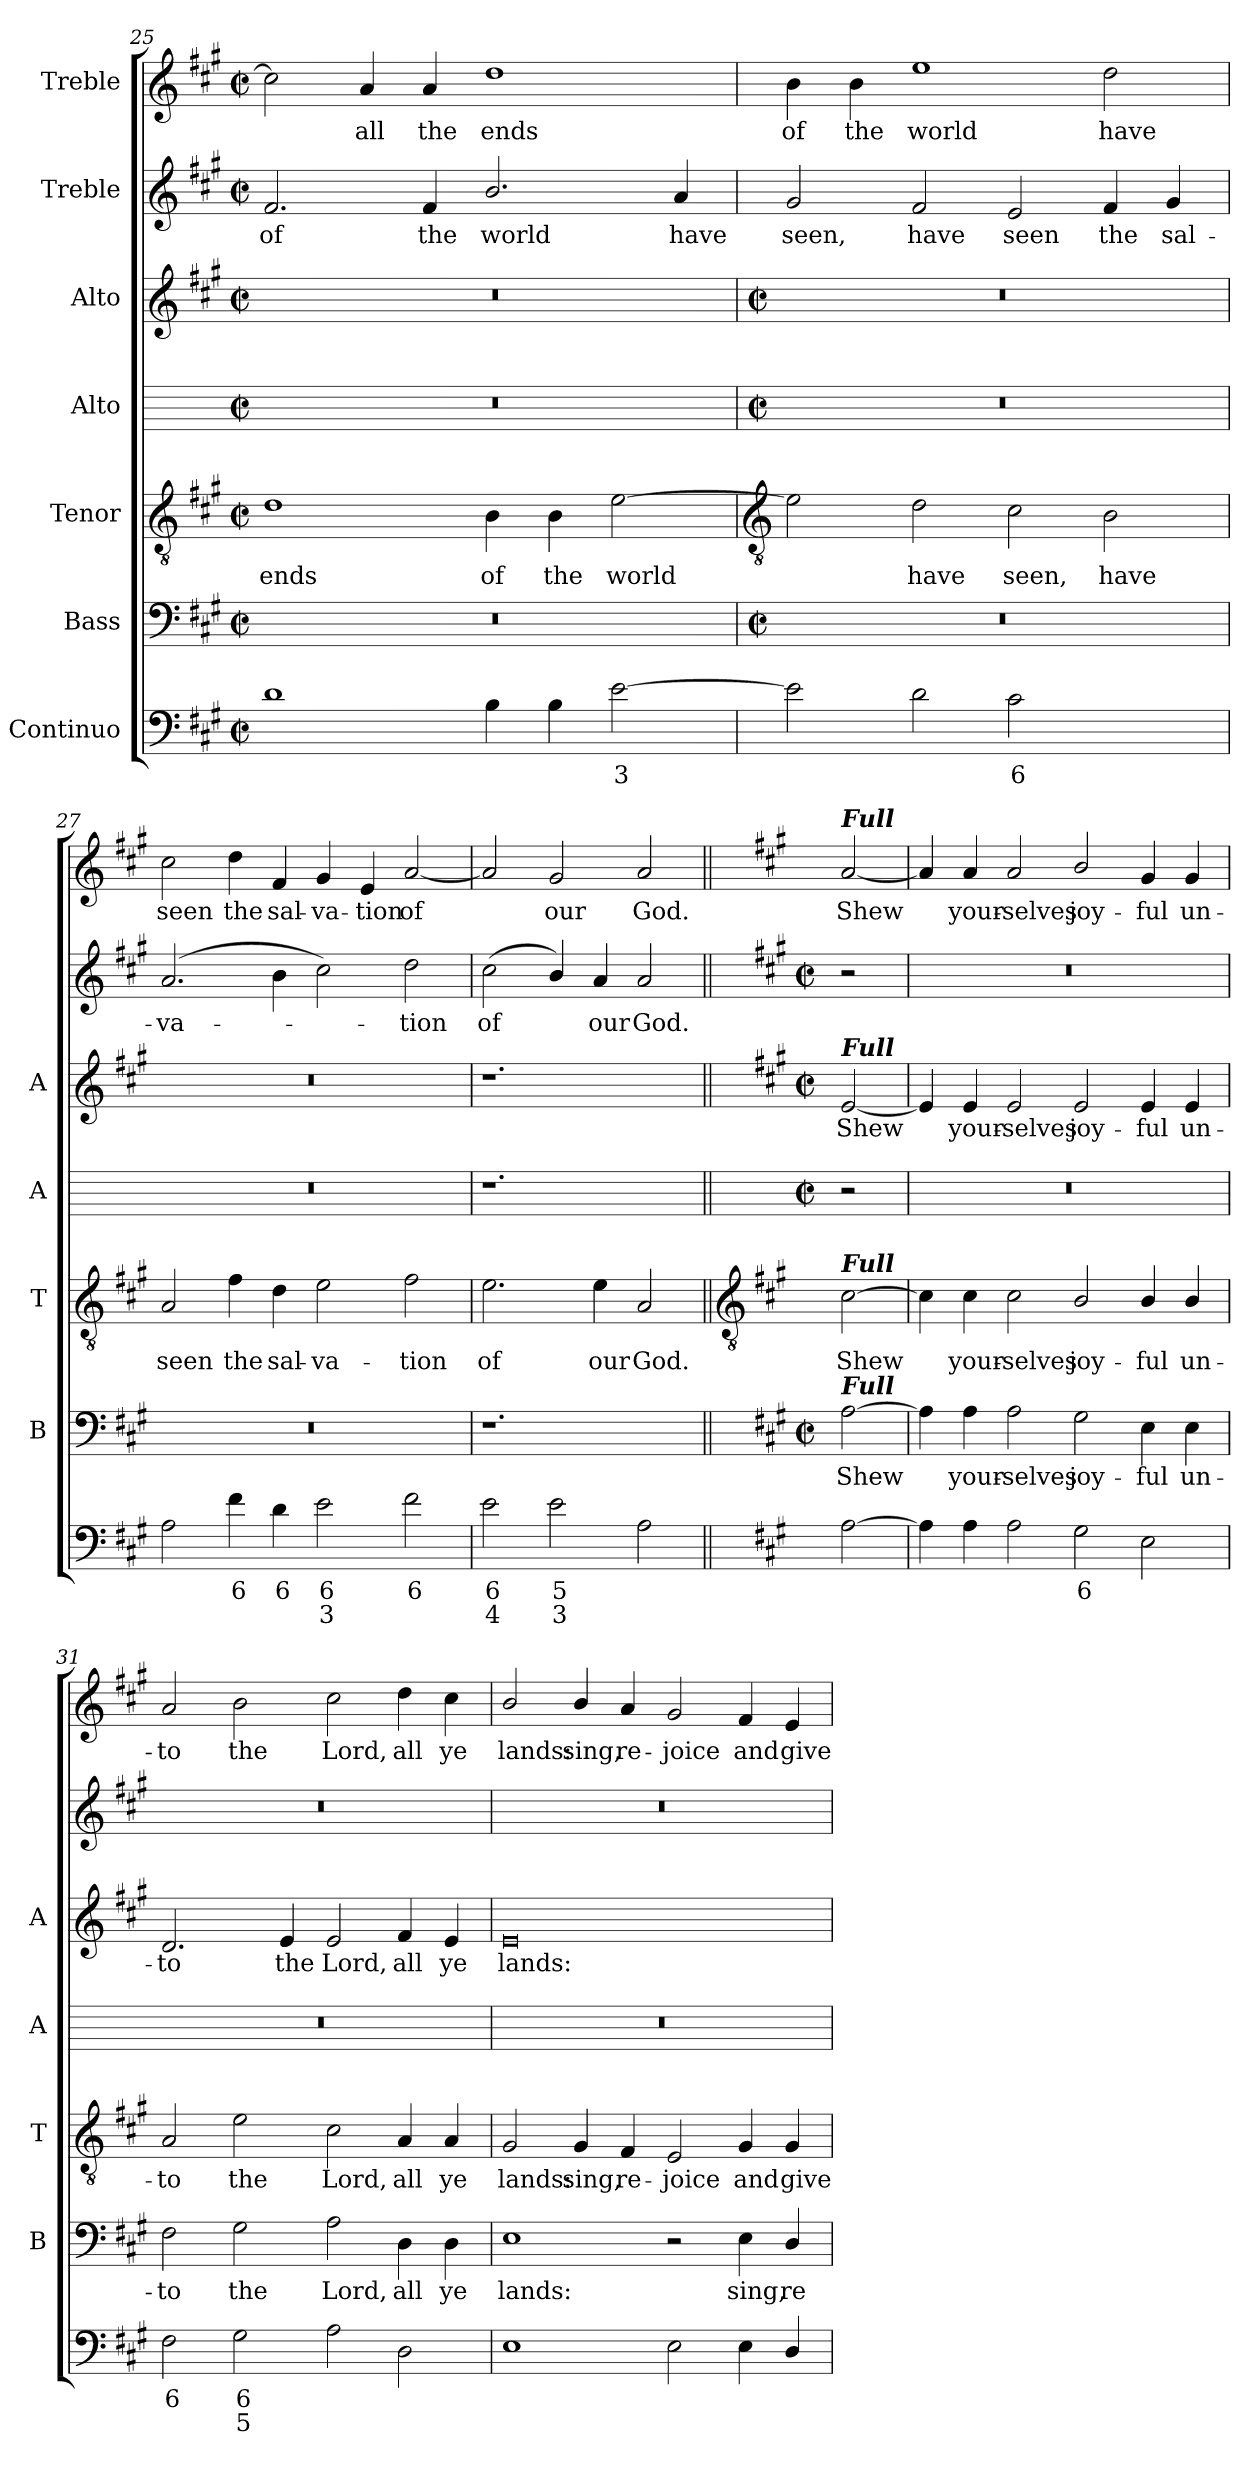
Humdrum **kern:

**kern	**text	**text	**kern	**text	**kern	**text	**kern	**kern	**text	**kern	**text	**kern	**text
*part7	*part7	*part7	*part6	*part6	*part5	*part5	*part4	*part3	*part3	*part2	*part2	*part1	*part1
*staff7	*staff7	*staff7	*staff6	*staff6	*staff5	*staff5	*staff4	*staff3	*staff3	*staff2	*staff2	*staff1	*staff1
*I"Continuo	*	*	*I"Bass	*	*I"Tenor	*	*I"Alto	*I"Alto	*	*I"Treble	*	*I"Treble	*
*	*	*	*I'B	*	*I'T	*	*I'A	*I'A	*	*	*	*	*
*clefF4	*	*	*clefF4	*	*clefGv2	*	*	*clefG2	*	*clefG2	*	*clefG2	*
*k[f#c#g#]	*	*	*k[f#c#g#]	*	*k[f#c#g#]	*	*	*k[f#c#g#]	*	*k[f#c#g#]	*	*k[f#c#g#]	*
*A:	*	*	*A:	*	*A:	*	*	*A:	*	*A:	*	*A:	*
*M4/2	*	*	*M4/2	*	*M4/2	*	*M4/2	*M4/2	*	*M4/2	*	*M4/2	*
*met(c|)	*	*	*met(c|)	*	*met(c|)	*	*met(c|)	*met(c|)	*	*met(c|)	*	*met(c|)	*
=25	=25	=25	=25	=25	=25	=25	=25	=25	=25	=25	=25	=25	=25
!	!	!	!	!	!	!LO:LY:b	!	!	!	!	!LO:LY:b	!	!
1d	.	.	0r	.	1d	ends	0r	0r	.	2.f#	of	2cc#]	.
!	!	!	!	!	!	!	!	!	!	!	!	!	!LO:LY:b
.	.	.	.	.	.	.	.	.	.	.	.	4a	all
!	!	!	!	!	!	!	!	!	!	!	!LO:LY:b	!	!LO:LY:b
.	.	.	.	.	.	.	.	.	.	4f#	the	4a	the
!	!	!	!	!	!	!LO:LY:b	!	!	!	!	!LO:LY:b	!	!LO:LY:b
4B	.	.	.	.	4B	of	.	.	.	2.b/	world	1dd	ends
!	!	!	!	!	!	!LO:LY:b	!	!	!	!	!	!	!
4B	.	.	.	.	4B	the	.	.	.	.	.	.	.
!	!LO:LY:b	!	!	!	!	!LO:LY:b	!	!	!	!	!	!	!
[2e	3	.	.	.	[2e	world	.	.	.	.	.	.	.
!	!	!	!	!	!	!	!	!	!	!	!LO:LY:b	!	!
.	.	.	.	.	.	.	.	.	.	4a	have	.	.
!!LO:LB:g=z
=26	=26	=26	=26	=26	=26	=26	=26	=26	=26	=26	=26	=26	=26
*	*	*	*	*	*clefGv2	*	*	*	*	*	*	*	*
*	*	*	*M4/2	*	*	*	*M4/2	*M4/2	*	*	*	*	*
*	*	*	*met(c|)	*	*	*	*met(c|)	*met(c|)	*	*	*	*	*
!	!	!	!	!	!	!	!	!	!	!	!LO:LY:b	!	!LO:LY:b
2e]	.	.	0r	.	2e]	.	0r	0r	.	2g#	seen,	4b	of
!	!	!	!	!	!	!	!	!	!	!	!	!	!LO:LY:b
.	.	.	.	.	.	.	.	.	.	.	.	4b	the
!	!	!	!	!	!	!LO:LY:b	!	!	!	!	!LO:LY:b	!	!LO:LY:b
2d	.	.	.	.	2d	have	.	.	.	2f#	have	1ee	world
!	!LO:LY:b	!	!	!	!	!LO:LY:b	!	!	!	!	!LO:LY:b	!	!
2c#	6	.	.	.	2c#	seen,	.	.	.	2e	seen	.	.
!	!LO:LY:b	!	!	!	!	!LO:LY:b	!	!	!	!	!LO:LY:b	!	!LO:LY:b
[4Byy	5	.	.	.	2B	have	.	.	.	4f#	the	2dd	have
!	!LO:LY:b	!	!	!	!	!	!	!	!	!	!LO:LY:b	!	!
4Byy]	6	.	.	.	.	.	.	.	.	4g#	sal-	.	.
=27	=27	=27	=27	=27	=27	=27	=27	=27	=27	=27	=27	=27	=27
!	!	!	!	!	!	!LO:LY:b	!	!	!	!	!LO:LY:b	!	!LO:LY:b
2A	.	.	0r	.	2A	seen	0r	0r	.	(>2.a	-va-	2cc#	seen
!	!LO:LY:b	!	!	!	!	!LO:LY:b	!	!	!	!	!	!	!LO:LY:b
4f#	6	.	.	.	4f#	the	.	.	.	.	.	4dd	the
!	!LO:LY:b	!	!	!	!	!LO:LY:b	!	!	!	!	!	!	!LO:LY:b
4d	6	.	.	.	4d	sal-	.	.	.	4b	.	4f#	sal-
!	!LO:LY:b	!LO:LY:b	!	!	!	!LO:LY:b	!	!	!	!	!	!	!LO:LY:b
2e	6	3	.	.	2e	-va-	.	.	.	2cc#)	.	4g#	-va-
!	!	!	!	!	!	!	!	!	!	!	!	!	!LO:LY:b
.	.	.	.	.	.	.	.	.	.	.	.	4e	-tion
!	!LO:LY:b	!	!	!	!	!LO:LY:b	!	!	!	!	!LO:LY:b	!	!LO:LY:b
2f#	6	.	.	.	2f#	-tion	.	.	.	2dd	tion	[2a	of
=28	=28	=28	=28	=28	=28	=28	=28	=28	=28	=28	=28	=28	=28
!	!LO:LY:b	!LO:LY:b	!	!	!	!LO:LY:b	!	!	!	!	!LO:LY:b	!	!
2e	6	4	1.r	.	2.e	of	1.r	1.r	.	(<2cc#	of	2a]	.
!	!LO:LY:b	!LO:LY:b	!	!	!	!	!	!	!	!	!	!	!LO:LY:b
2e	5	3	.	.	.	.	.	.	.	4b/)	.	2g#	our
!	!	!	!	!	!	!LO:LY:b	!	!	!	!	!LO:LY:b	!	!
.	.	.	.	.	4e	our	.	.	.	4a	our	.	.
!	!	!	!	!	!	!LO:LY:b	!	!	!	!	!LO:LY:b	!	!LO:LY:b
2A	.	.	.	.	2A	God.	.	.	.	2a	God.	2a	God.
!!LO:LB:g=z
=29||	=29||	=29||	=29||	=29||	=29||	=29||	=29||	=29||	=29||	=29||	=29||	=29||	=29||
*	*	*	*	*	*clefGv2	*	*	*	*	*	*	*	*
*	*	*	*k[f#c#g#]	*	*	*	*	*k[f#c#g#]	*	*	*	*	*
*	*	*	*A:	*	*	*	*	*A:	*	*	*	*	*
*	*	*	*M4/2	*	*	*	*M4/2	*M4/2	*	*M4/2	*	*	*
*	*	*	*met(c|)	*	*	*	*met(c|)	*met(c|)	*	*met(c|)	*	*	*
!	!	!	!	!	!	!	!	!	!	!	!	!LO:TX:a:Bi:t=Full	!
!	!	!	!	!	!	!	!	!LO:TX:a:Bi:t=Full	!	!	!	!	!
!	!	!	!	!	!LO:TX:a:Bi:t=Full	!	!	!	!	!	!	!	!
!	!	!	!LO:TX:a:Bi:t=Full	!	!	!	!	!	!	!	!	!	!
!	!	!	!	!LO:LY:b	!	!LO:LY:b	!	!	!LO:LY:b	!	!	!	!LO:LY:b
[2A	.	.	[2A	Shew	[2c#	Shew	2r	[2e	Shew	2r	.	[2a	Shew
=30	=30	=30	=30	=30	=30	=30	=30	=30	=30	=30	=30	=30	=30
4A]	.	.	4A]	.	4c#]	.	0r	4e]	.	0r	.	4a]	.
!	!	!	!	!LO:LY:b	!	!LO:LY:b	!	!	!LO:LY:b	!	!	!	!LO:LY:b
4A	.	.	4A	your-	4c#	your-	.	4e	your-	.	.	4a	your-
!	!	!	!	!LO:LY:b	!	!LO:LY:b	!	!	!LO:LY:b	!	!	!	!LO:LY:b
2A	.	.	2A	-selves	2c#	-selves	.	2e	-selves	.	.	2a	-selves
!	!LO:LY:b	!	!	!LO:LY:b	!	!LO:LY:b	!	!	!LO:LY:b	!	!	!	!LO:LY:b
2G#	6	.	2G#	joy-	2B/	joy-	.	2e	joy-	.	.	2b/	joy-
!	!	!	!	!LO:LY:b	!	!LO:LY:b	!	!	!LO:LY:b	!	!	!	!LO:LY:b
2E	.	.	4E	-ful	4B/	-ful	.	4e	-ful	.	.	4g#	-ful
!	!	!	!	!LO:LY:b	!	!LO:LY:b	!	!	!LO:LY:b	!	!	!	!LO:LY:b
.	.	.	4E	un-	4B/	un-	.	4e	un-	.	.	4g#	un-
=31	=31	=31	=31	=31	=31	=31	=31	=31	=31	=31	=31	=31	=31
!	!LO:LY:b	!	!	!LO:LY:b	!	!LO:LY:b	!	!	!LO:LY:b	!	!	!	!LO:LY:b
2F#	6	.	2F#	-to	2A	-to	0r	2.d	-to	0r	.	2a	-to
!	!LO:LY:b	!LO:LY:b	!	!LO:LY:b	!	!LO:LY:b	!	!	!	!	!	!	!LO:LY:b
2G#	6	5	2G#	the	2e	the	.	.	.	.	.	2b	the
!	!	!	!	!	!	!	!	!	!LO:LY:b	!	!	!	!
.	.	.	.	.	.	.	.	4e	the	.	.	.	.
!	!	!	!	!LO:LY:b	!	!LO:LY:b	!	!	!LO:LY:b	!	!	!	!LO:LY:b
2A	.	.	2A	Lord,	2c#	Lord,	.	2e	Lord,	.	.	2cc#	Lord,
!	!	!	!	!LO:LY:b	!	!LO:LY:b	!	!	!LO:LY:b	!	!	!	!LO:LY:b
2D	.	.	4D	all	4A	all	.	4f#	all	.	.	4dd	all
!	!	!	!	!LO:LY:b	!	!LO:LY:b	!	!	!LO:LY:b	!	!	!	!LO:LY:b
.	.	.	4D	ye	4A	ye	.	4e	ye	.	.	4cc#	ye
=32	=32	=32	=32	=32	=32	=32	=32	=32	=32	=32	=32	=32	=32
!	!	!	!	!LO:LY:b	!	!LO:LY:b	!	!	!LO:LY:b	!	!	!	!LO:LY:b
1E	.	.	1E	lands:	2G#	lands:	0r	0e	lands:	0r	.	2b/	lands:
!	!	!	!	!	!	!LO:LY:b	!	!	!	!	!	!	!LO:LY:b
.	.	.	.	.	4G#	sing,	.	.	.	.	.	4b/	sing,
!	!	!	!	!	!	!LO:LY:b	!	!	!	!	!	!	!LO:LY:b
.	.	.	.	.	4F#	re-	.	.	.	.	.	4a	re-
!	!	!	!	!	!	!LO:LY:b	!	!	!	!	!	!	!LO:LY:b
2E	.	.	2r	.	2E	-joice	.	.	.	.	.	2g#	-joice
!	!	!	!	!LO:LY:b	!	!LO:LY:b	!	!	!	!	!	!	!LO:LY:b
4E	.	.	4E	sing,	4G#	and	.	.	.	.	.	4f#	and
!	!	!	!	!LO:LY:b	!	!LO:LY:b	!	!	!	!	!	!	!LO:LY:b
4D/	.	.	4D/	re-	4G#	give	.	.	.	.	.	4e	give
=	=	=	=	=	=	=	=	=	=	=	=	=	=
*-	*-	*-	*-	*-	*-	*-	*-	*-	*-	*-	*-	*-	*-
